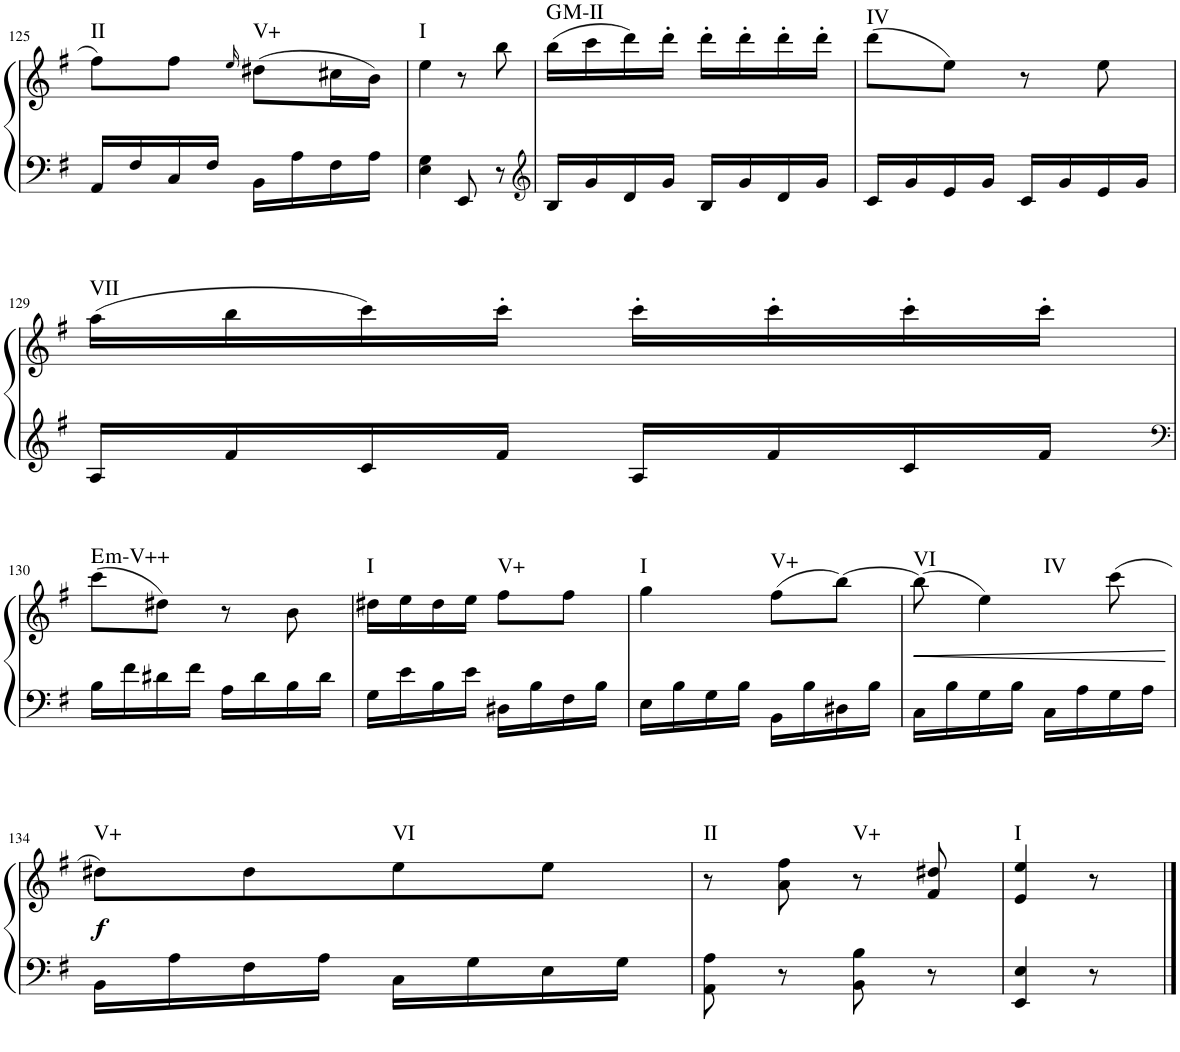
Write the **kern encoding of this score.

**kern	**kern	**dynam	**harte
*part1	*part1	*part1	*part1
*staff2	*staff1	*staff1/2	*
*I"Piano	*	*	*
*I'Pno.	*	*	*
!!LO:PB:g=z
*clefF4	*clefG2	*	*
*k[f#]	*k[f#]	*	*
*M2/4	*M2/4	*	*
=125	=125	=125	=125
!	!	!	!LO:H:kt=II
16AA/LL	8ff#\L	.	N
16F#/	.	.	.
16C/	8ff#\J	.	.
16F#/JJ	.	.	.
.	16qee/	.	.
!	!	!	!LO:H:kt=V+
16BB\LL	(>8dd#X\L	.	N
16A\	.	.	.
16F#\	16cc#X\L	.	.
16A\JJ	16b\JJ)	.	.
=126	=126	=126	=126
!	!	!	!LO:H:kt=I
4E\ 4G\	4ee\	.	N
8EE/	8r	.	.
8r	8bb\	.	.
=127	=127	=127	=127
*clefG2	*	*	*
!	!	!	!LO:H:kt=M
16B/LL	(16bb\LL	.	G:maj
16g/	16ccc\	.	.
16d/	16ddd\)	.	.
16g/JJ	16ddd'\JJ	.	.
16B/LL	16ddd'\LL	.	.
16g/	16ddd'\	.	.
16d/	16ddd'\	.	.
16g/JJ	16ddd'\JJ	.	.
=128	=128	=128	=128
!	!	!	!LO:H:kt=IV
16c/LL	(8ddd\L	.	N
16g/	.	.	.
16e/	8ee\J)	.	.
16g/JJ	.	.	.
16c/LL	8r	.	.
16g/	.	.	.
16e/	8ee\	.	.
16g/JJ	.	.	.
!!LO:LB:g=z
=129	=129	=129	=129
!	!	!	!LO:H:kt=VII
16A/LL	(16aa\LL	.	N
16f#/	16bb\	.	.
16c/	16ccc\)	.	.
16f#/JJ	16ccc'\JJ	.	.
16A/LL	16ccc'\LL	.	.
16f#/	16ccc'\	.	.
16c/	16ccc'\	.	.
16f#/JJ	16ccc'\JJ	.	.
!!LO:LB:g=z
=130	=130	=130	=130
*clefF4	*	*	*
!	!	!	!LO:H:kt=m
16B\LL	(8ccc\L	.	E:(b3,#5)
16f#\	.	.	.
16d#X\	8dd#X\J)	.	.
16f#\JJ	.	.	.
16A\LL	8r	.	.
16d#\	.	.	.
16B\	8b\	.	.
16d#\JJ	.	.	.
=131	=131	=131	=131
!	!	!	!LO:H:kt=I
16G\LL	16dd#X\LL	.	N
16e\	16ee\	.	.
16B\	16dd#\	.	.
16e\JJ	16ee\JJ	.	.
!	!	!	!LO:H:kt=V+
16D#X\LL	8ff#\L	.	N
16B\	.	.	.
16F#\	8ff#\J	.	.
16B\JJ	.	.	.
=132	=132	=132	=132
!	!	!	!LO:H:kt=I
16E\LL	4gg\	.	N
16B\	.	.	.
16G\	.	.	.
16B\JJ	.	.	.
!	!	!	!LO:H:kt=V+
16BB\LL	(8ff#\L	.	N
16B\	.	.	.
16D#X\	[8bb\J)	.	.
16B\JJ	.	.	.
=133	=133	=133	=133
!	!	!LO:HP:b	!LO:H:kt=VI
16C\LL	(8bb\]	<	N
16B\	.	.	.
!	!	!	!LO:H:kt=IV
16G\	4ee\)	.	N
16B\JJ	.	.	.
16C\LL	.	.	.
16A\	.	.	.
16G\	(8ccc\	.	.
16A\JJ	.	.	.
.	.	[	.
!!LO:LB:g=z
=134	=134	=134	=134
!	!	!LO:DY:b	!LO:H:kt=V+
16BB\LL	8dd#X\L)	f	N
16A\	.	.	.
16F#\	8dd#\	.	.
16A\JJ	.	.	.
!	!	!	!LO:H:kt=VI
16C\LL	8ee\	.	N
16G\	.	.	.
16E\	8ee\J	.	.
16G\JJ	.	.	.
=135	=135	=135	=135
!	!	!	!LO:H:kt=II
8AA\ 8A\	8r	.	N
8r	8a\ 8ff#\	.	.
!	!	!	!LO:H:kt=V+
8BB\ 8B\	8r	.	N
8r	8f#/ 8dd#X/	.	.
=136	=136	=136	=136
!	!	!	!LO:H:kt=I
4EE/ 4E/	4e/ 4ee/	.	N
8r	8r	.	.
==	==	==	==
*-	*-	*-	*-
